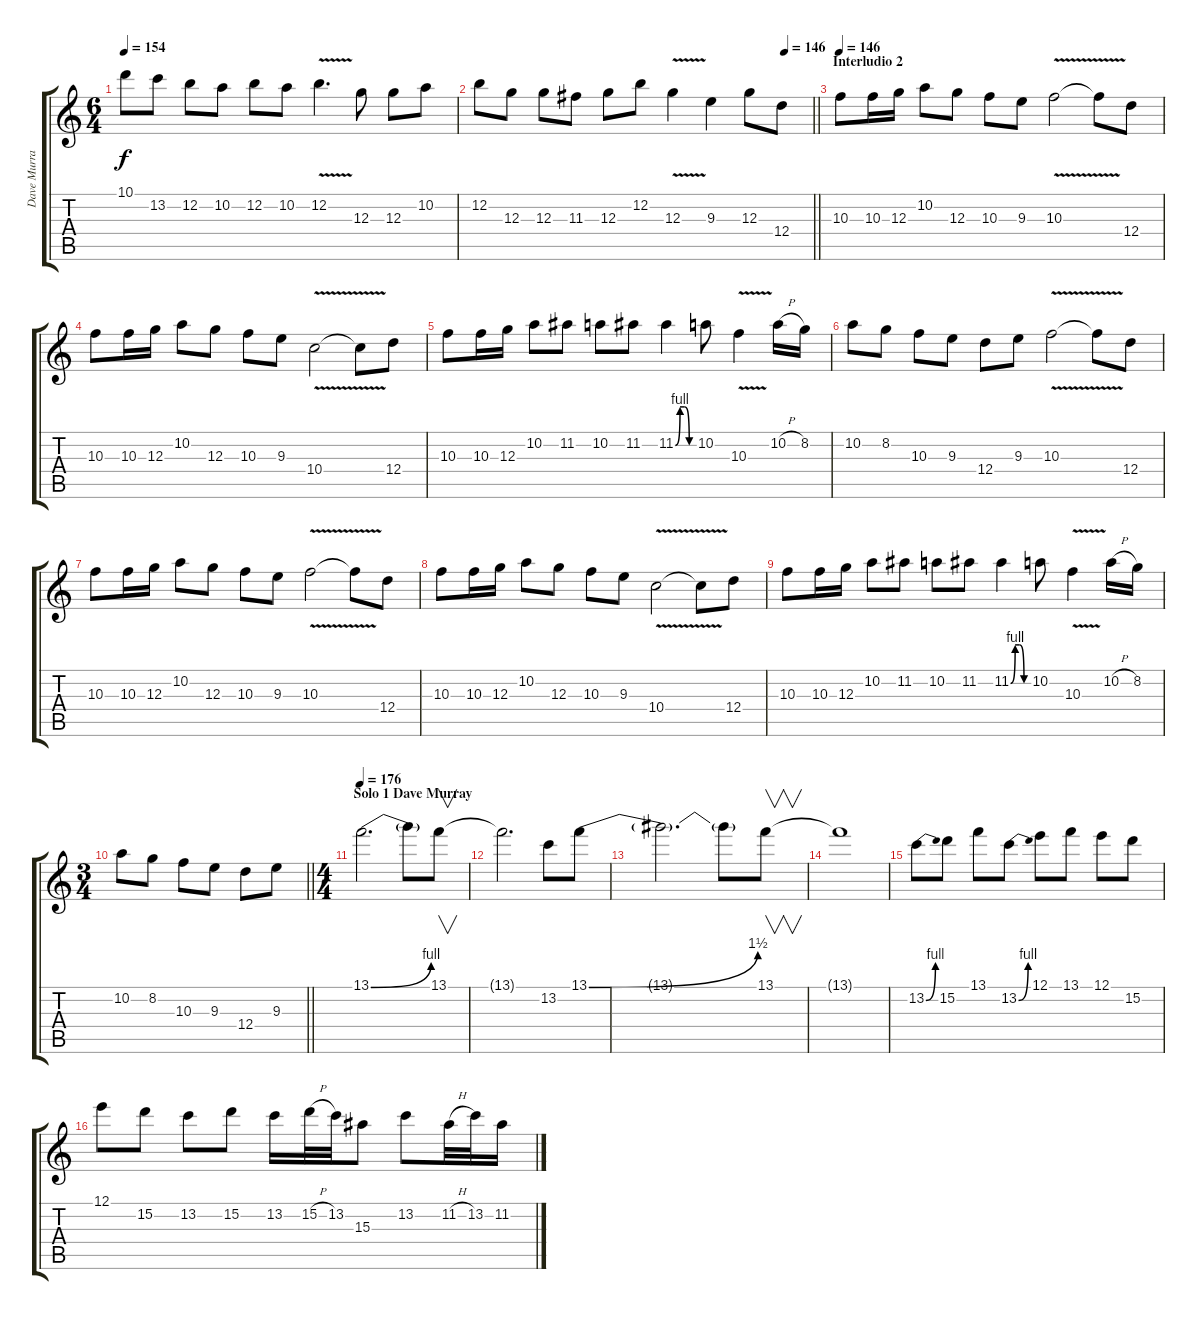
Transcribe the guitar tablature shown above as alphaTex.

\track ("Dave Murray" "Dave Murra") {instrument distortionguitar}
\staff {score tabs}
\tuning (E4 B3 G3 D3 A2 E2) {hide}
\ts (6 4)
\tempo 154
\clef g2
\ks c
10.1.8{dy f} 13.2.8 12.2.8 10.2.8 12.2.8 10.2.8 12.2{v}.4{d} 12.3.8 12.3.8 10.2.8 |
\tempo (146 0.9166666666666666)
\barLineRight lightlight
12.2.8 12.3.8 12.3.8 11.3.8 12.3.8 12.2.8 12.3{v}.4 9.3.4 12.3.8 12.4.8 |
\section ("" "Interludio 2")
\tempo 146
10.3.8 10.3.16 12.3.16 10.2.8 12.3.8 10.3.8 9.3.8 10.3{v}.2 10.3{t}.8 12.4.8 |
10.3.8 10.3.16 12.3.16 10.2.8 12.3.8 10.3.8 9.3.8 10.4{v}.2 10.4{t}.8 12.4.8 |
10.3.8 10.3.16 12.3.16 10.2.8 11.2.8 10.2.8 11.2.8 11.2{be (custom 0 0 15 4 30 4 45 0 60 0)}.4 10.2.8 10.3{v}.4 10.2{h}.16 8.2.16 |
10.2.8 8.2.8 10.3.8 9.3.8 12.4.8 9.3.8 10.3{v}.2 10.3{t}.8 12.4.8 |
10.3.8 10.3.16 12.3.16 10.2.8 12.3.8 10.3.8 9.3.8 10.3{v}.2 10.3{t}.8 12.4.8 |
10.3.8 10.3.16 12.3.16 10.2.8 12.3.8 10.3.8 9.3.8 10.4{v}.2 10.4{t}.8 12.4.8 |
10.3.8 10.3.16 12.3.16 10.2.8 11.2.8 10.2.8 11.2.8 11.2{be (custom 0 0 15 4 30 4 45 0 60 0)}.4 10.2.8 10.3{v}.4 10.2{h}.16 8.2.16 |
\ts (3 4)
\barLineRight lightlight
10.2.8 8.2.8 10.3.8 9.3.8 12.4.8 9.3.8 |
\ts (4 4)
\section ("" "Solo 1 Dave Murray")
\tempo 176
13.1{be (bend 0 0 60 4)}.2{d volume 16} 13.1{t}.8 13.1.8{v} |
13.1{t}.2{d} 13.2.8 13.1{be (bend 0 0 60 6)}.8 |
13.1{t}.2{d} 13.1{t}.8 13.1.8{v} |
13.1{t}.1 |
13.2{be (bend 0 0 60 4)}.8 15.2.8 13.1.8 13.2{be (bend 0 0 60 4)}.8 12.1.8 13.1.8 12.1.8 15.2.8 |
12.1.8 15.2.8 13.2.8 15.2.8 13.2.16 15.2{h}.32 13.2.32 15.3.8 13.2.8 11.2{h}.32 13.2.32 11.2.16
